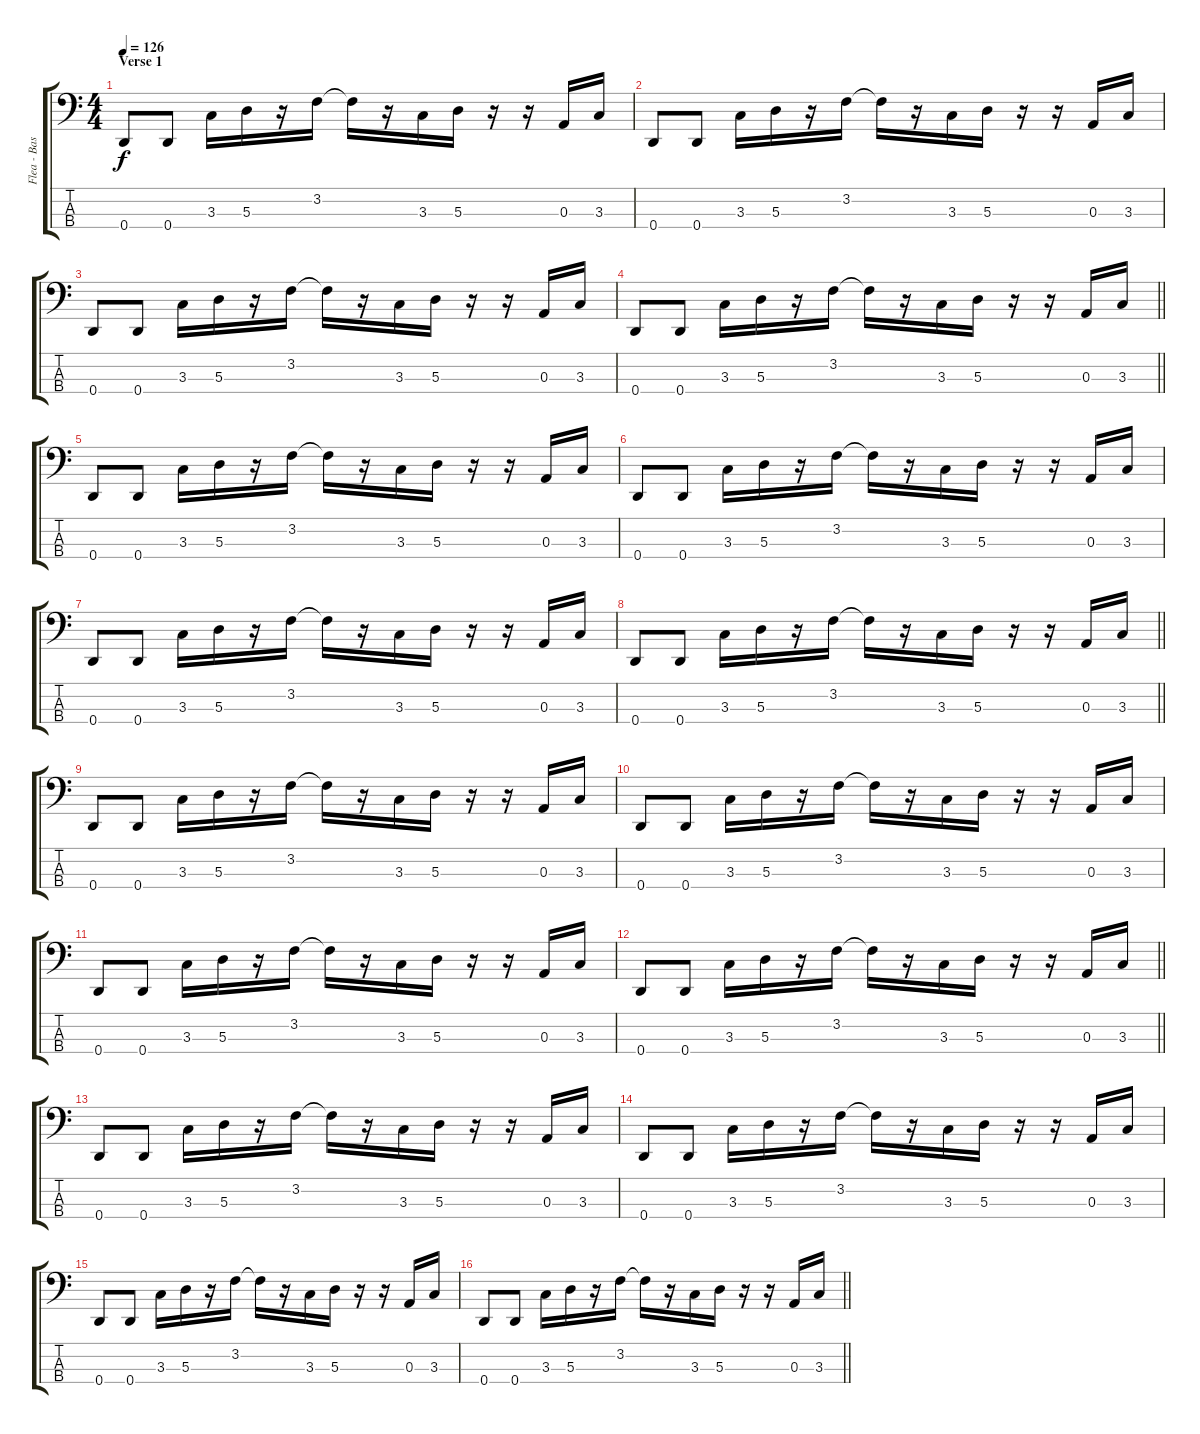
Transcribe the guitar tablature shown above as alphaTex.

\track ("Flea - Bass Guitar" "Flea - Bas") {instrument electricbasspick}
\staff {score tabs}
\tuning (G2 D2 A1 D1) {hide}
\ts (4 4)
\section ("" "Verse 1")
\tempo 126
\clef f4
\ks c
0.4.8{dy f} 0.4.8 3.3.16 5.3.16 r.16 3.2.16 3.2{t}.16 r.16 3.3.16 5.3.16 r.16 r.16 0.3.16 3.3.16 |
0.4.8 0.4.8 3.3.16 5.3.16 r.16 3.2.16 3.2{t}.16 r.16 3.3.16 5.3.16 r.16 r.16 0.3.16 3.3.16 |
0.4.8 0.4.8 3.3.16 5.3.16 r.16 3.2.16 3.2{t}.16 r.16 3.3.16 5.3.16 r.16 r.16 0.3.16 3.3.16 |
\barLineRight lightlight
0.4.8 0.4.8 3.3.16 5.3.16 r.16 3.2.16 3.2{t}.16 r.16 3.3.16 5.3.16 r.16 r.16 0.3.16 3.3.16 |
0.4.8 0.4.8 3.3.16 5.3.16 r.16 3.2.16 3.2{t}.16 r.16 3.3.16 5.3.16 r.16 r.16 0.3.16 3.3.16 |
0.4.8 0.4.8 3.3.16 5.3.16 r.16 3.2.16 3.2{t}.16 r.16 3.3.16 5.3.16 r.16 r.16 0.3.16 3.3.16 |
0.4.8 0.4.8 3.3.16 5.3.16 r.16 3.2.16 3.2{t}.16 r.16 3.3.16 5.3.16 r.16 r.16 0.3.16 3.3.16 |
\barLineRight lightlight
0.4.8 0.4.8 3.3.16 5.3.16 r.16 3.2.16 3.2{t}.16 r.16 3.3.16 5.3.16 r.16 r.16 0.3.16 3.3.16 |
0.4.8 0.4.8 3.3.16 5.3.16 r.16 3.2.16 3.2{t}.16 r.16 3.3.16 5.3.16 r.16 r.16 0.3.16 3.3.16 |
0.4.8 0.4.8 3.3.16 5.3.16 r.16 3.2.16 3.2{t}.16 r.16 3.3.16 5.3.16 r.16 r.16 0.3.16 3.3.16 |
0.4.8 0.4.8 3.3.16 5.3.16 r.16 3.2.16 3.2{t}.16 r.16 3.3.16 5.3.16 r.16 r.16 0.3.16 3.3.16 |
\barLineRight lightlight
0.4.8 0.4.8 3.3.16 5.3.16 r.16 3.2.16 3.2{t}.16 r.16 3.3.16 5.3.16 r.16 r.16 0.3.16 3.3.16 |
0.4.8 0.4.8 3.3.16 5.3.16 r.16 3.2.16 3.2{t}.16 r.16 3.3.16 5.3.16 r.16 r.16 0.3.16 3.3.16 |
0.4.8 0.4.8 3.3.16 5.3.16 r.16 3.2.16 3.2{t}.16 r.16 3.3.16 5.3.16 r.16 r.16 0.3.16 3.3.16 |
0.4.8 0.4.8 3.3.16 5.3.16 r.16 3.2.16 3.2{t}.16 r.16 3.3.16 5.3.16 r.16 r.16 0.3.16 3.3.16 |
\barLineRight lightlight
0.4.8 0.4.8 3.3.16 5.3.16 r.16 3.2.16 3.2{t}.16 r.16 3.3.16 5.3.16 r.16 r.16 0.3.16 3.3.16
